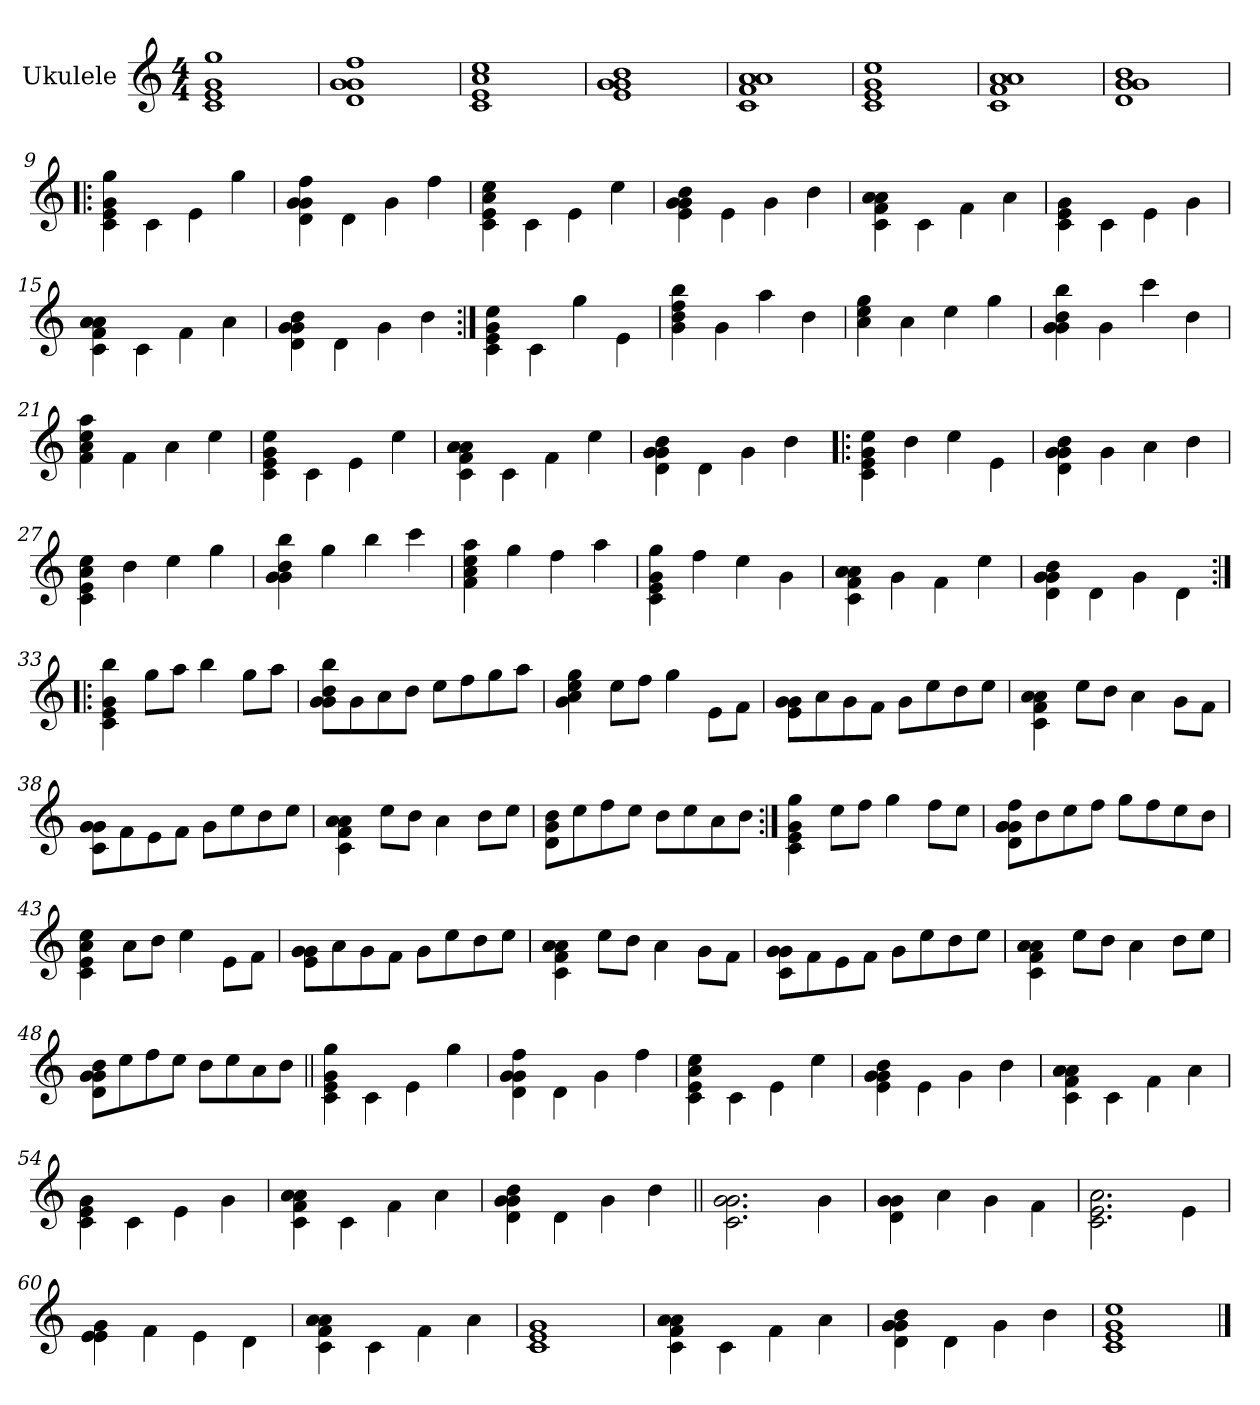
**kern
*part1
*staff1
*I"Ukulele
*I'Uk.
*stria4
*
*k[]
*M4/4
*MM140
=1
1c 1e 1g 1ee
=2
1d 1g 1g 1dd
=3
1c 1e 1a 1cc
=4
1e 1g 1g 1b
=5
1c 1f 1a 1a
=6
1c 1e 1g 1cc
=7
1c 1f 1a 1a
=8
1d 1g 1g 1b
=9!|:
4c\ 4e\ 4g\ 4ee\
4c\
4e\
4ee\
=10
4d\ 4g\ 4g\ 4dd\
4d\
4g\
4dd\
=11
4c\ 4e\ 4a\ 4cc\
4c\
4e\
4cc\
=12
4e\ 4g\ 4g\ 4b\
4e\
4g\
4b\
=13
4c\ 4f\ 4a\ 4a\
4c\
4f\
4a\
!!LO:LB:g=z
=14
4c\ 4e\ 4g\
4c\
4e\
4g\
=15
4c\ 4f\ 4a\ 4a\
4c\
4f\
4a\
=16
4d\ 4g\ 4g\ 4b\
4d\
4g\
4b\
=17:|!
4c\ 4e\ 4g\ 4cc\
4c\
4ee\
4e\
=18
4g\ 4b\ 4dd\ 4gg\
4g\
4ff\
4b\
=19
4a\ 4cc\ 4ee\
4a\
4cc\
4ee\
=20
4g\ 4g\ 4b\ 4gg\
4g\
4aa\
4b\
=21
4f\ 4a\ 4cc\ 4ff\
4f\
4a\
4cc\
=22
4c\ 4e\ 4g\ 4cc\
4c\
4e\
4cc\
!!LO:LB:g=z
=23
4c\ 4f\ 4a\ 4a\
4c\
4f\
4cc\
=24
4d\ 4g\ 4g\ 4b\
4d\
4g\
4b\
=25!|:
4c\ 4e\ 4g\ 4cc\
4b\
4cc\
4e\
=26
4d\ 4g\ 4g\ 4b\
4g\
4a\
4b\
=27
4c\ 4e\ 4a\ 4cc\
4b\
4cc\
4ee\
=28
4g\ 4g\ 4b\ 4gg\
4ee\
4gg\
4aa\
=29
4f\ 4a\ 4cc\ 4ff\
4ee\
4dd\
4ff\
=30
4c\ 4e\ 4g\ 4ee\
4dd\
4cc\
4g\
=31
4c\ 4f\ 4a\ 4a\
4g\
4f\
4cc\
!!LO:LB:g=z
=32
4d\ 4g\ 4g\ 4b\
4d\
4g\
4d\
=33:|!|:
4c\ 4e\ 4g\ 4gg\
8ee\L
8ff\J
4gg\
8ee\L
8ff\J
=34
8g\ 8g\ 8b\ 8gg\L
8g\
8a\
8b\J
8cc\L
8dd\
8ee\
8ff\J
=35
4g\ 4a\ 4cc\ 4ee\
8cc\L
8dd\J
4ee\
8e\L
8f\J
=36
8e\ 8g\ 8g\L
8a\
8g\
8f\J
8g\L
8cc\
8b\
8cc\J
=37
4c\ 4f\ 4a\ 4a\
8cc\L
8b\J
4a\
8g\L
8f\J
!!LO:LB:g=z
=38
8c\ 8g\ 8g\L
8f\
8e\
8f\J
8g\L
8cc\
8b\
8cc\J
=39
4c\ 4f\ 4a\ 4a\
8cc\L
8b\J
4a\
8b\L
8cc\J
=40
8d\ 8g\ 8b\L
8cc\
8dd\
8cc\J
8b\L
8cc\
8a\
8b\J
=41:|!
4c\ 4e\ 4g\ 4ee\
8cc\L
8dd\J
4ee\
8dd\L
8cc\J
=42
8d\ 8g\ 8g\ 8dd\L
8b\
8cc\
8dd\J
8ee\L
8dd\
8cc\
8b\J
!!LO:LB:g=z
=43
4c\ 4e\ 4a\ 4cc\
8a\L
8b\J
4cc\
8e\L
8f\J
=44
8e\ 8g\ 8g\L
8a\
8g\
8f\J
8g\L
8cc\
8b\
8cc\J
=45
4c\ 4f\ 4a\ 4a\
8cc\L
8b\J
4a\
8g\L
8f\J
=46
8c\ 8g\ 8g\L
8f\
8e\
8f\J
8g\L
8cc\
8b\
8cc\J
=47
4c\ 4f\ 4a\ 4a\
8cc\L
8b\J
4a\
8b\L
8cc\J
!!LO:LB:g=z
=48
8d\ 8g\ 8g\ 8b\L
8cc\
8dd\
8cc\J
8b\L
8cc\
8a\
8b\J
=49||
4c\ 4e\ 4g\ 4ee\
4c\
4e\
4ee\
=50
4d\ 4g\ 4g\ 4dd\
4d\
4g\
4dd\
=51
4c\ 4e\ 4a\ 4cc\
4c\
4e\
4cc\
=52
4e\ 4g\ 4g\ 4b\
4e\
4g\
4b\
=53
4c\ 4f\ 4a\ 4a\
4c\
4f\
4a\
=54
4c\ 4e\ 4g\
4c\
4e\
4g\
=55
4c\ 4f\ 4a\ 4a\
4c\
4f\
4a\
!!LO:LB:g=z
=56
4d\ 4g\ 4g\ 4b\
4d\
4g\
4b\
=57||
2.c\ 2.g\ 2.g\
4g\
=58
4d\ 4g\ 4g\
4a\
4g\
4f\
=59
2.c\ 2.e\ 2.a\
4e\
=60
4e\ 4e\ 4g\
4f\
4e\
4d\
=61
4c\ 4f\ 4a\ 4a\
4c\
4f\
4a\
=62
1c 1e 1g
=63
*MM130
4c\ 4f\ 4a\ 4a\
*MM120
4c\
*MM110
4f\
*MM100
4a\
=64
*MM90
4d\ 4g\ 4g\ 4b\
*MM80
4d\
*MM70
4g\
*MM60
4b\
=65
*MM50
1c 1e 1g 1cc
==
*-
